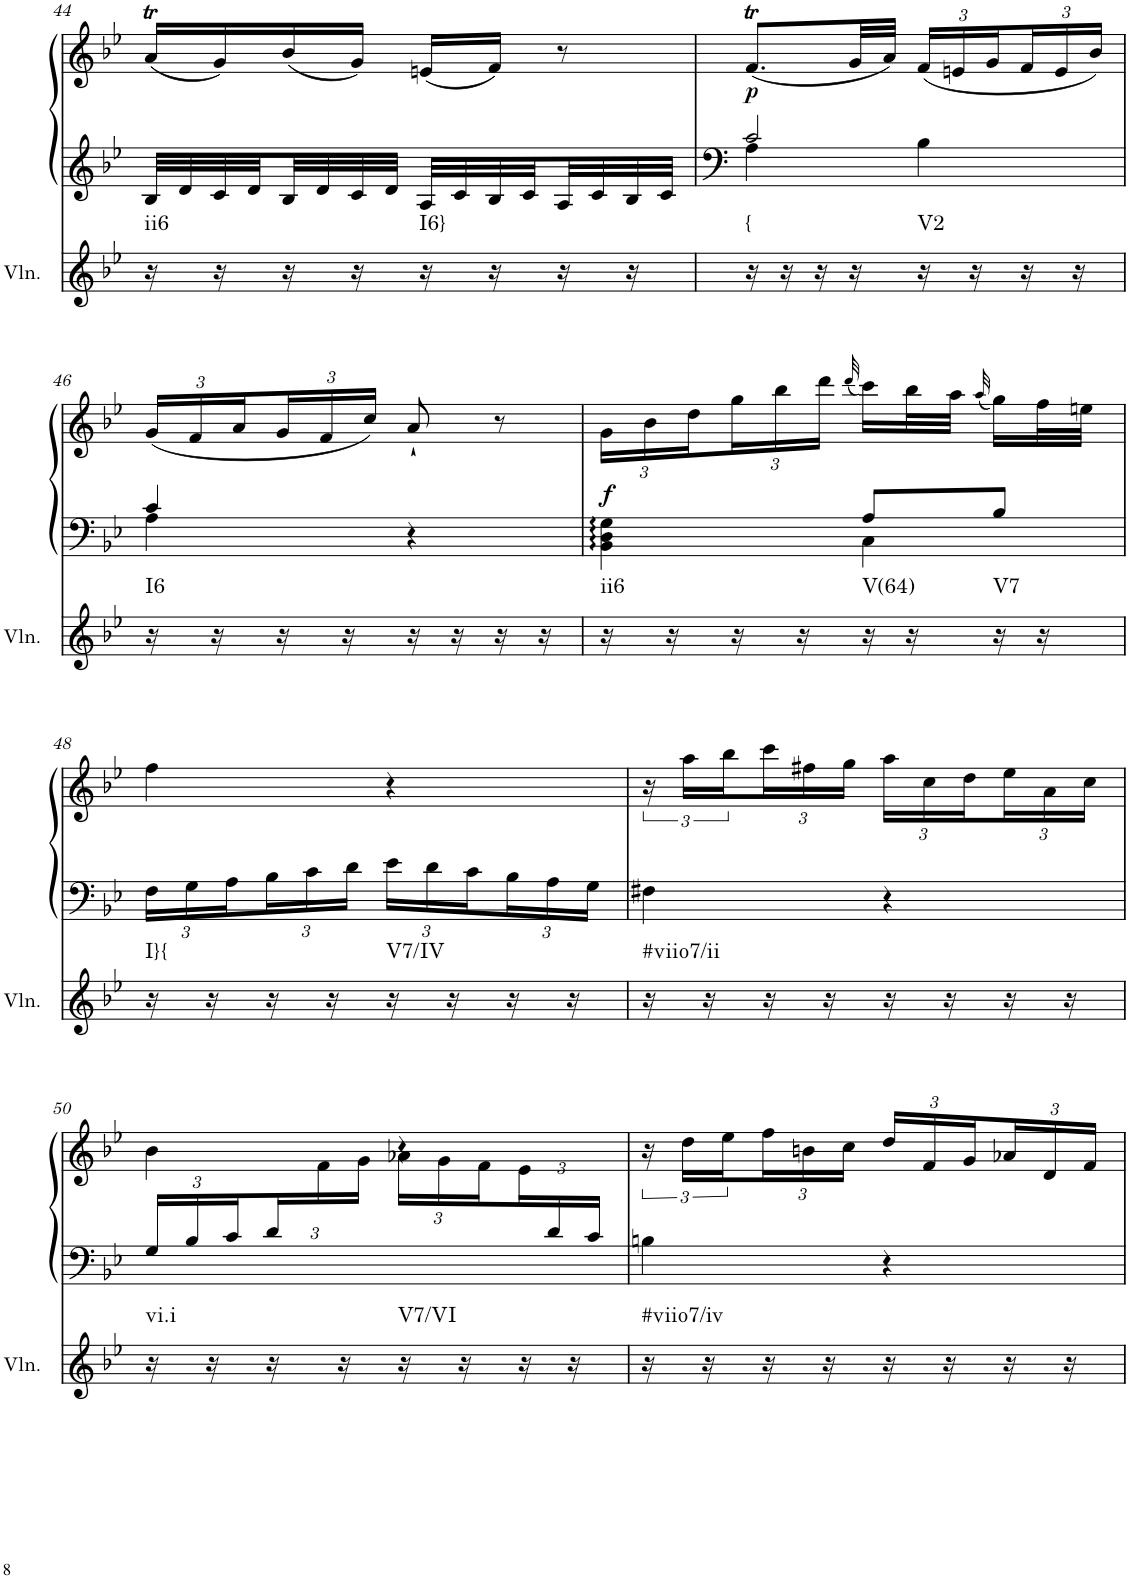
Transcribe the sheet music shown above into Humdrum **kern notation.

**kern	**harte	**kern	**kern	**dynam
*part2	*part2	*part1	*part1	*part1
*staff3	*	*staff2	*staff1	*staff1/2
*I"Violin	*	*I"Klavier linke Hand	*	*
*I'Vln.	*	*	*	*
!!LO:PB:g=z
*clefG2	*	*clefG2	*clefG2	*
*k[b-e-]	*	*k[b-e-]	*k[b-e-]	*
*M2/4	*	*M2/4	*M2/4	*
=44	=44	=44	=44	=44
!	!LO:H:kt=ii6	!	!	!
16r	N	32B-/LLL	(16at/LL	.
.	.	32d/	.	.
16r	.	32c/	16g/)	.
.	.	32d/	.	.
16r	.	32B-/	(16b-/	.
.	.	32d/	.	.
16r	.	32c/	16g/JJ)	.
.	.	32d/JJJ	.	.
!	!LO:H:kt=I6}	!	!	!
16r	N	32A/LLL	(16en/LL	.
.	.	32c/	.	.
16r	.	32B-/	16f/JJ)	.
.	.	32c/	.	.
16r	.	32A/	8r	.
.	.	32c/	.	.
16r	.	32B-/	.	.
.	.	32c/JJJ	.	.
=45	=45	=45	=45	=45
*	*	*^	*	*
!	!LO:H:kt={	!	!	!	!LO:DY:b
16r	N	2c/	4A\	(8.fT/L	p
16r	.	.	.	.	.
16r	.	.	.	.	.
16r	.	.	.	32g/LL	.
.	.	.	.	32a/JJJ)	.
*	*	*	*	*Xbrackettup	*
!	!LO:H:kt=V2	!	!	!	!
16r	N	.	4B-\	(24f/LL	.
.	.	.	.	24en/	.
16r	.	.	.	.	.
.	.	.	.	24g/	.
16r	.	.	.	24f/	.
.	.	.	.	24e/	.
16r	.	.	.	.	.
.	.	.	.	24b-/JJ)	.
!!LO:LB:g=z
=46	=46	=46	=46	=46	=46
!	!LO:H:kt=I6	!	!	!	!
16r	N	4c/	4A\	(24g/LL	.
.	.	.	.	24f/	.
16r	.	.	.	.	.
.	.	.	.	24a/	.
16r	.	.	.	24g/	.
.	.	.	.	24f/	.
16r	.	.	.	.	.
.	.	.	.	24cc/JJ)	.
16r	.	4r	4ryy	8a`/	.
16r	.	.	.	.	.
16r	.	.	.	8r	.
16r	.	.	.	.	.
=47	=47	=47	=47	=47	=47
!	!LO:H:kt=ii6	!	!	!	!LO:DY:a=2
16r	N	4BB-\ 4D\ 4G\	4ryy	24g\LL	f
.	.	.	.	24b-\	.
16r	.	.	.	.	.
.	.	.	.	24dd\	.
16r	.	.	.	24gg\	.
.	.	.	.	24bb-\	.
16r	.	.	.	.	.
.	.	.	.	24ddd\JJ	.
.	.	.	.	(32qddd/	.
!	!LO:H:kt=V(64)	!	!	!	!
16r	N	8A/L	4C\	16ccc\LL)	.
16r	.	.	.	32bb-\L	.
.	.	.	.	32aa\JJJ	.
.	.	.	.	(32qaa/	.
!	!LO:H:kt=V7	!	!	!	!
16r	N	8B-/J	.	16gg\LL)	.
16r	.	.	.	32ff\L	.
.	.	.	.	32een\JJJ	.
*	*	*v	*v	*	*
!!LO:LB:g=z
=48	=48	=48	=48	=48
*	*	*Xbrackettup	*	*
!	!LO:H:kt=I}{	!	!	!
16r	N	24F\LL	4ff\	.
.	.	24G\	.	.
16r	.	.	.	.
.	.	24A\	.	.
16r	.	24B-\	.	.
.	.	24c\	.	.
16r	.	.	.	.
.	.	24d\JJ	.	.
!	!LO:H:kt=V7/IV	!	!	!
16r	N	24e-\LL	4r	.
.	.	24d\	.	.
16r	.	.	.	.
.	.	24c\	.	.
16r	.	24B-\	.	.
.	.	24A\	.	.
16r	.	.	.	.
.	.	24G\JJ	.	.
=49	=49	=49	=49	=49
*	*	*	*brackettup	*
!	!LO:H:kt=#viio7/ii	!	!	!
16r	N	4F#X\	24r	.
.	.	.	24aa\LL	.
16r	.	.	.	.
.	.	.	24bb-\	.
*	*	*	*Xbrackettup	*
16r	.	.	24ccc\	.
.	.	.	24ff#X\	.
16r	.	.	.	.
.	.	.	24gg\JJ	.
16r	.	4r	24aa\LL	.
.	.	.	24cc\	.
16r	.	.	.	.
.	.	.	24dd\	.
16r	.	.	24ee-\	.
.	.	.	24a\	.
16r	.	.	.	.
.	.	.	24cc\JJ	.
!!LO:LB:g=z
=50	=50	=50	=50	=50
*	*	*	*^	*
!	!LO:H:kt=vi.i	!	!	!	!
16r	N	24G/LL	4b-\	6ryy	.
.	.	24B-/	.	.	.
16r	.	.	.	.	.
.	.	24c/	.	.	.
16r	.	24d/	.	.	.
.	.	4ryy	.	24f\	.
16r	.	.	.	.	.
.	.	.	.	24g\JJ	.
!	!LO:H:kt=V7/VI	!	!	!	!
16r	N	.	4r	24a-X\LL	.
.	.	.	.	24g\	.
16r	.	.	.	.	.
.	.	.	.	24f\	.
16r	.	.	.	24e-\	.
.	.	24d/	.	12ryy	.
16r	.	.	.	.	.
.	.	24c/JJ	.	.	.
*	*	*	*v	*v	*
=51	=51	=51	=51	=51
*	*	*	*brackettup	*
!	!LO:H:kt=#viio7/iv	!	!	!
16r	N	4Bn\	24r	.
.	.	.	24dd\LL	.
16r	.	.	.	.
.	.	.	24ee-\	.
*	*	*	*Xbrackettup	*
16r	.	.	24ff\	.
.	.	.	24bn\	.
16r	.	.	.	.
.	.	.	24cc\JJ	.
16r	.	4r	24dd/LL	.
.	.	.	24f/	.
16r	.	.	.	.
.	.	.	24g/	.
16r	.	.	24a-X/	.
.	.	.	24d/	.
16r	.	.	.	.
.	.	.	24f/JJ	.
=	=	=	=	=
*-	*-	*-	*-	*-
